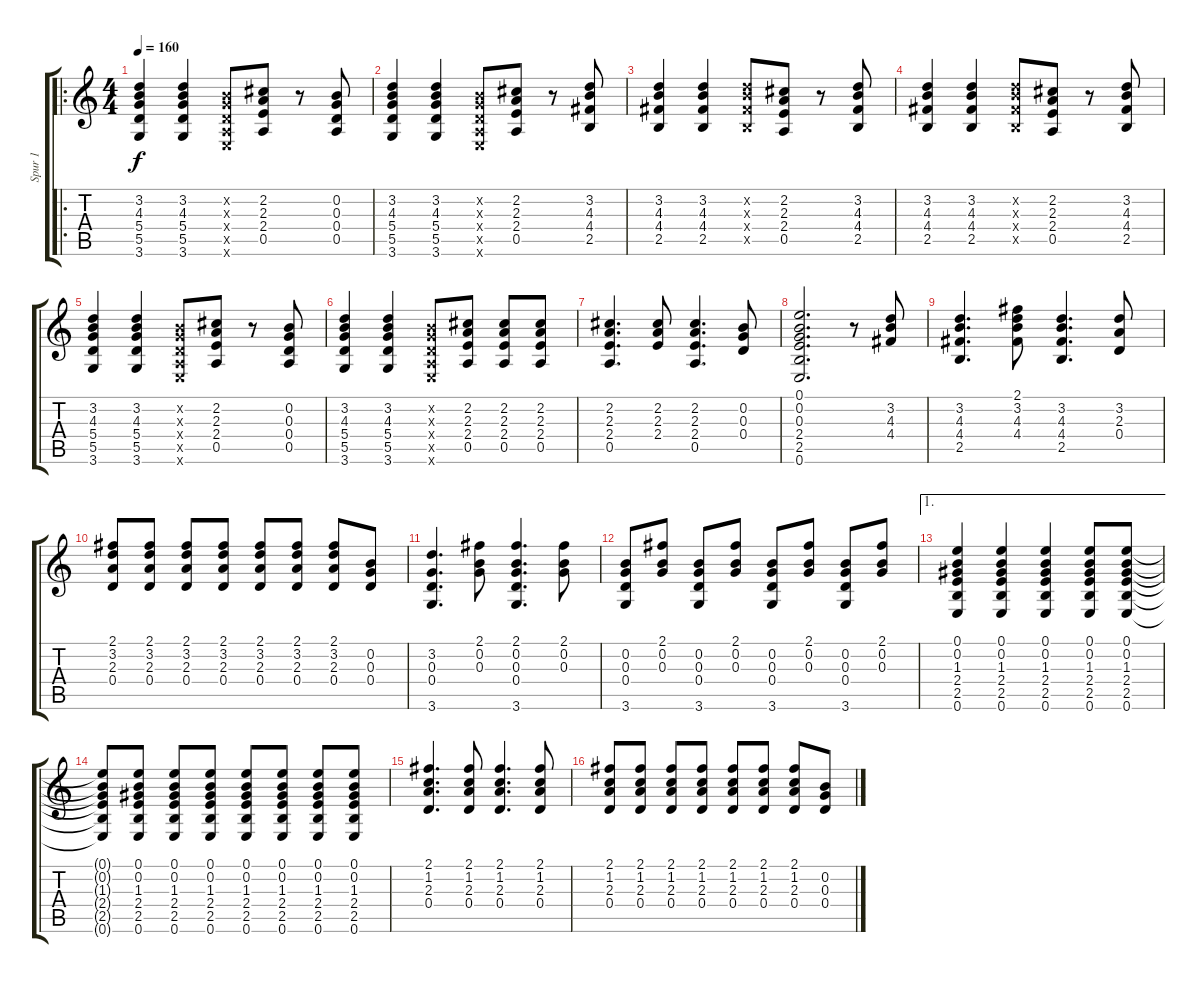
\track ("Spur 1" "Spur 1") {instrument distortionguitar}
\staff {score tabs}
\tuning (E4 B3 G3 D3 A2 E2) {hide}
\ro
\ts (4 4)
\tempo 160
\clef g2
\ks c
(3.2 4.3 5.4 5.5 3.6).4{dy f} (3.2 4.3 5.4 5.5 3.6).4 (0.2{x} 0.3{x} 0.4{x} 0.5{x} 0.6{x}).8 (2.2 2.3 2.4 0.5).8 r.8 (0.2 0.3 0.4 0.5).8 |
(3.2 4.3 5.4 5.5 3.6).4 (3.2 4.3 5.4 5.5 3.6).4 (0.2{x} 0.3{x} 0.4{x} 0.5{x} 0.6{x}).8 (2.2 2.3 2.4 0.5).8 r.8 (3.2 4.3 4.4 2.5).8 |
(3.2 4.3 4.4 2.5).4 (3.2 4.3 4.4 2.5).4 (3.2{x} 4.3{x} 4.4{x} 2.5{x}).8 (2.2 2.3 2.4 0.5).8 r.8 (3.2 4.3 4.4 2.5).8 |
(3.2 4.3 4.4 2.5).4 (3.2 4.3 4.4 2.5).4 (3.2{x} 4.3{x} 4.4{x} 2.5{x}).8 (2.2 2.3 2.4 0.5).8 r.8 (3.2 4.3 4.4 2.5).8 |
(3.2 4.3 5.4 5.5 3.6).4 (3.2 4.3 5.4 5.5 3.6).4 (0.2{x} 0.3{x} 0.4{x} 0.5{x} 0.6{x}).8 (2.2 2.3 2.4 0.5).8 r.8 (0.2 0.3 0.4 0.5).8 |
(3.2 4.3 5.4 5.5 3.6).4 (3.2 4.3 5.4 5.5 3.6).4 (0.2{x} 0.3{x} 0.4{x} 0.5{x} 0.6{x}).8 (2.2 2.3 2.4 0.5).8 (2.2 2.3 2.4 0.5).8 (2.2 2.3 2.4 0.5).8 |
(2.2 2.3 2.4 0.5).4{d} (2.2 2.3 2.4).8 (2.2 2.3 2.4 0.5).4{d} (0.2 0.3 0.4).8 |
(0.1 0.2 0.3 2.4 2.5 0.6).2{d} r.8 (3.2 4.3 4.4).8 |
(3.2 4.3 4.4 2.5).4{d} (2.1 3.2 4.3 4.4).8 (3.2 4.3 4.4 2.5).4{d} (3.2 2.3 0.4).8 |
(2.1 3.2 2.3 0.4).8 (2.1 3.2 2.3 0.4).8 (2.1 3.2 2.3 0.4).8 (2.1 3.2 2.3 0.4).8 (2.1 3.2 2.3 0.4).8 (2.1 3.2 2.3 0.4).8 (2.1 3.2 2.3 0.4).8 (0.2 0.3 0.4).8 |
(3.2 0.3 0.4 3.6).4{d} (2.1 0.2 0.3).8 (2.1 0.2 0.3 0.4 3.6).4{d} (2.1 0.2 0.3).8 |
(0.2 0.3 0.4 3.6).8 (2.1 0.2 0.3).8 (0.2 0.3 0.4 3.6).8 (2.1 0.2 0.3).8 (0.2 0.3 0.4 3.6).8 (2.1 0.2 0.3).8 (0.2 0.3 0.4 3.6).8 (2.1 0.2 0.3).8 |
\ae 1
(0.1 0.2 1.3 2.4 2.5 0.6).4 (0.1 0.2 1.3 2.4 2.5 0.6).4 (0.1 0.2 1.3 2.4 2.5 0.6).4 (0.1 0.2 1.3 2.4 2.5 0.6).8 (0.1 0.2 1.3 2.4 2.5 0.6).8 |
(0.1{t} 0.2{t} 1.3{t} 2.4{t} 2.5{t} 0.6{t}).8 (0.1 0.2 1.3 2.4 2.5 0.6).8 (0.1 0.2 1.3 2.4 2.5 0.6).8 (0.1 0.2 1.3 2.4 2.5 0.6).8 (0.1 0.2 1.3 2.4 2.5 0.6).8 (0.1 0.2 1.3 2.4 2.5 0.6).8 (0.1 0.2 1.3 2.4 2.5 0.6).8 (0.1 0.2 1.3 2.4 2.5 0.6).8 |
(2.1 1.2 2.3 0.4).4{d} (2.1 1.2 2.3 0.4).8 (2.1 1.2 2.3 0.4).4{d} (2.1 1.2 2.3 0.4).8 |
(2.1 1.2 2.3 0.4).8 (2.1 1.2 2.3 0.4).8 (2.1 1.2 2.3 0.4).8 (2.1 1.2 2.3 0.4).8 (2.1 1.2 2.3 0.4).8 (2.1 1.2 2.3 0.4).8 (2.1 1.2 2.3 0.4).8 (0.2 0.3 0.4).8
